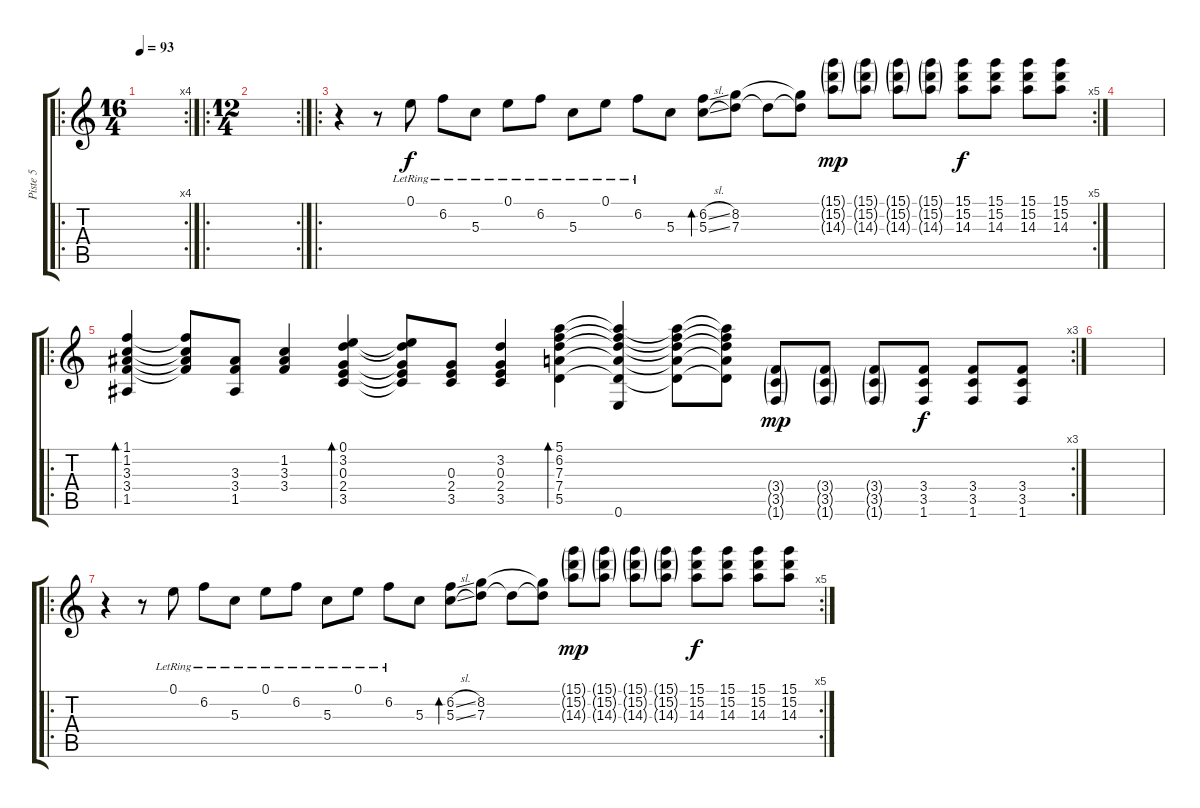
\track ("Piste 5" "Piste 5") {instrument electricguitarclean}
\staff {score tabs}
\tuning (E4 B3 G3 D3 A2 E2) {hide}
\ro
\rc 4
\ts (16 4)
\tempo 93
\clef g2
\ks c
|
\ro
\rc 2
\ts (12 4)
|
\ro
\rc 5
r.4 r.8 0.1{lr}.8 6.2{lr}.8 5.3{lr}.8 0.1{lr}.8 6.2{lr}.8 5.3{lr}.8 0.1{lr}.8 6.2{lr}.8 5.3.8 (6.2{sl} 5.3{sl}).8{bd 120} (8.2 7.3).8 7.3{t}.8 (8.2{t} 7.3{t}).8 (15.1{g} 15.2{g} 14.3{g}).8{dy mp} (15.1{g} 15.2{g} 14.3{g}).8 (15.1{g} 15.2{g} 14.3{g}).8 (15.1{g} 15.2{g} 14.3{g}).8 (15.1 15.2 14.3).8{dy f} (15.1 15.2 14.3).8 (15.1 15.2 14.3).8 (15.1 15.2 14.3).8 |
|
\ro
\rc 3
(1.1 1.2 3.3 3.4 1.5).4{bd 120} (1.1{t} 1.2{t} 3.3{t} 3.4{t}).8 (3.3 3.4 1.5).8 (1.2 3.3 3.4).4 (0.1 3.2 0.3 2.4 3.5).4{bd 120} (0.1{t} 3.2{t} 0.3{t} 2.4{t} 3.5{t}).8 (0.3 2.4 3.5).8 (3.2 0.3 2.4 3.5).4 (5.1 6.2 7.3 7.4 5.5).4{bd 60} (5.1{t} 6.2{t} 7.3{t} 7.4{t} 5.5{t} 0.6).4 (5.1{t} 6.2{t} 7.3{t} 7.4{t} 5.5{t}).8 (5.1{t} 6.2{t} 7.3{t} 7.4{t} 5.5{t}).8 (3.4{g} 3.5{g} 1.6{g}).8{dy mp} (3.4{g} 3.5{g} 1.6{g}).8 (3.4{g} 3.5{g} 1.6{g}).8 (3.4 3.5 1.6).8{dy f} (3.4 3.5 1.6).8 (3.4 3.5 1.6).8 |
|
\ro
\rc 5
r.4 r.8 0.1{lr}.8 6.2{lr}.8 5.3{lr}.8 0.1{lr}.8 6.2{lr}.8 5.3{lr}.8 0.1{lr}.8 6.2{lr}.8 5.3.8 (6.2{sl} 5.3{sl}).8{bd 120} (8.2 7.3).8 7.3{t}.8 (8.2{t} 7.3{t}).8 (15.1{g} 15.2{g} 14.3{g}).8{dy mp} (15.1{g} 15.2{g} 14.3{g}).8 (15.1{g} 15.2{g} 14.3{g}).8 (15.1{g} 15.2{g} 14.3{g}).8 (15.1 15.2 14.3).8{dy f} (15.1 15.2 14.3).8 (15.1 15.2 14.3).8 (15.1 15.2 14.3).8
